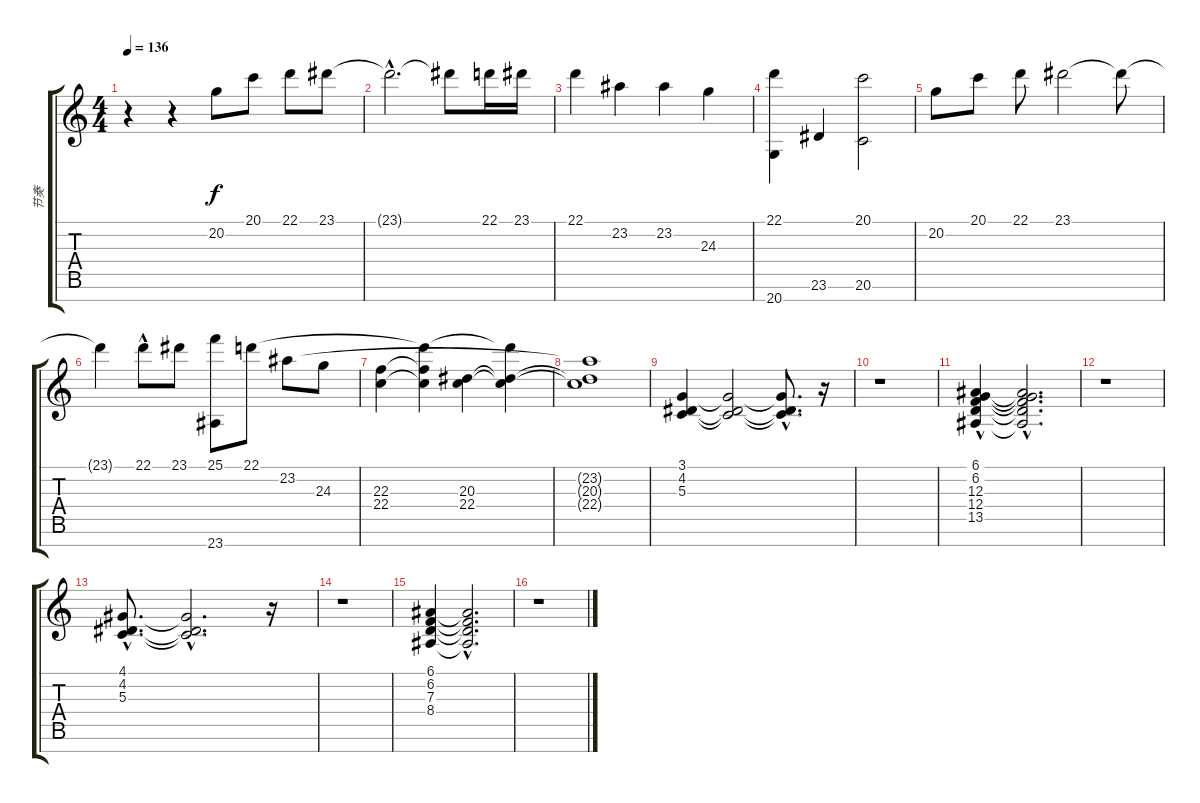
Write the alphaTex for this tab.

\track ("节奏" "节奏") {instrument acousticgrandpiano}
\staff {score tabs}
\tuning (E4 B3 G3 D3 A2 E2 B1) {hide}
\ts (4 4)
\tempo 136
\clef g2
\ks c
r.4{dy f instrument acousticgrandpiano} r.4 20.2.8 20.1.8 22.1.8 23.1.8 |
23.1{hac t}.2{d} 23.1{t}.8 22.1.16 23.1.16 |
22.1.4 23.2.4 23.2.4 24.3.4 |
(22.1 20.7).4 23.6.4 (20.1 20.6).2 |
20.2.8 20.1.8 22.1.8 23.1.2 23.1{t}.8 |
23.1{t}.4 22.1{hac}.8 23.1.8 (25.1 23.7).8 22.1.8 23.2.8 24.3.8 |
(22.3 22.4).4 (22.1{t} 22.3{t} 22.4{t}).4 (20.3 22.4).4 (22.1{t} 20.3{t} 22.4{t}).4 |
(23.2{t} 20.3{t} 22.4{t}).1 |
(3.1 4.2 5.3).4 (3.1{t} 4.2{t} 5.3{t}).2 (3.1{hac t} 4.2{hac t} 5.3{hac t}).8{d} r.16 |
r.1 |
(6.1 6.2 12.3 12.4{hac} 13.5).4 (6.1{hac t} 6.2{hac t} 12.3{hac t} 12.4{hac t} 13.5{hac t}).2{d} |
r.1 |
(4.1{hac} 4.2{hac} 5.3{hac}).8{d} (4.1{hac t} 4.2{hac t} 5.3{hac t}).2{d} r.16 |
r.1 |
(6.1 6.2 7.3 8.4).4 (6.1{hac t} 6.2{hac t} 7.3{hac t} 8.4{hac t}).2{d} |
r.1
